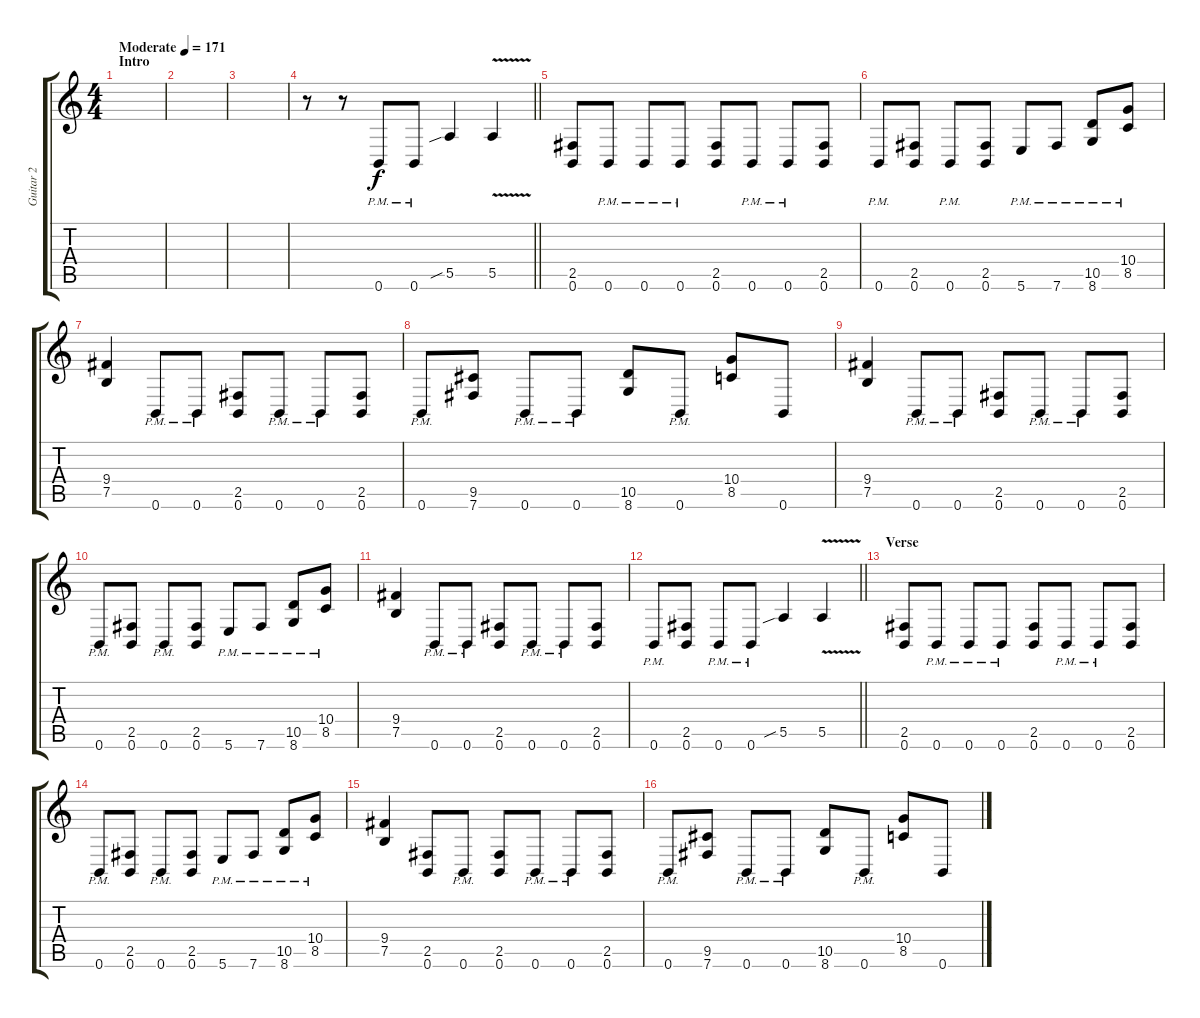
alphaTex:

\track ("Guitar 2" "Guitar 2") {instrument distortionguitar}
\staff {score tabs}
\tuning (B3 Gb3 D3 A2 E2 B1) {hide}
\ts (4 4)
\section ("" "Intro")
\tempo (171 "Moderate")
\clef g2
\ks c
|
|
|
\barLineRight lightlight
r.8 r.8 0.6{pm}.8 0.6{pm}.8 5.5{sib}.4 5.5{v}.4 |
\section ("" "")
(2.5 0.6).8 0.6{pm}.8 0.6{pm}.8 0.6{pm}.8 (2.5 0.6).8 0.6{pm}.8 0.6{pm}.8 (2.5 0.6).8 |
0.6{pm}.8 (2.5 0.6).8 0.6{pm}.8 (2.5 0.6).8 5.6{pm}.8 7.6{pm}.8 (10.5{pm} 8.6{pm}).8 (10.4{pm} 8.5{pm}).8 |
(9.4 7.5).4 0.6{pm}.8 0.6{pm}.8 (2.5 0.6).8 0.6{pm}.8 0.6{pm}.8 (2.5 0.6).8 |
0.6{pm}.8 (9.5 7.6).8 0.6{pm}.8 0.6{pm}.8 (10.5 8.6).8 0.6{pm}.8 (10.4 8.5).8 0.6.8 |
(9.4 7.5).4 0.6{pm}.8 0.6{pm}.8 (2.5 0.6).8 0.6{pm}.8 0.6{pm}.8 (2.5 0.6).8 |
0.6{pm}.8 (2.5 0.6).8 0.6{pm}.8 (2.5 0.6).8 5.6{pm}.8 7.6{pm}.8 (10.5{pm} 8.6{pm}).8 (10.4{pm} 8.5{pm}).8 |
(9.4 7.5).4 0.6{pm}.8 0.6{pm}.8 (2.5 0.6).8 0.6{pm}.8 0.6{pm}.8 (2.5 0.6).8 |
\barLineRight lightlight
0.6{pm}.8 (2.5 0.6).8 0.6{pm}.8 0.6{pm}.8 5.5{sib}.4 5.5{v}.4 |
\section ("" "Verse")
(2.5 0.6).8 0.6{pm}.8 0.6{pm}.8 0.6{pm}.8 (2.5 0.6).8 0.6{pm}.8 0.6{pm}.8 (2.5 0.6).8 |
0.6{pm}.8 (2.5 0.6).8 0.6{pm}.8 (2.5 0.6).8 5.6{pm}.8 7.6{pm}.8 (10.5{pm} 8.6{pm}).8 (10.4{pm} 8.5{pm}).8 |
(9.4 7.5).4 (2.5 0.6).8 0.6{pm}.8 (2.5 0.6).8 0.6{pm}.8 0.6{pm}.8 (2.5 0.6).8 |
0.6{pm}.8 (9.5 7.6).8 0.6{pm}.8 0.6{pm}.8 (10.5 8.6).8 0.6{pm}.8 (10.4 8.5).8 0.6.8
